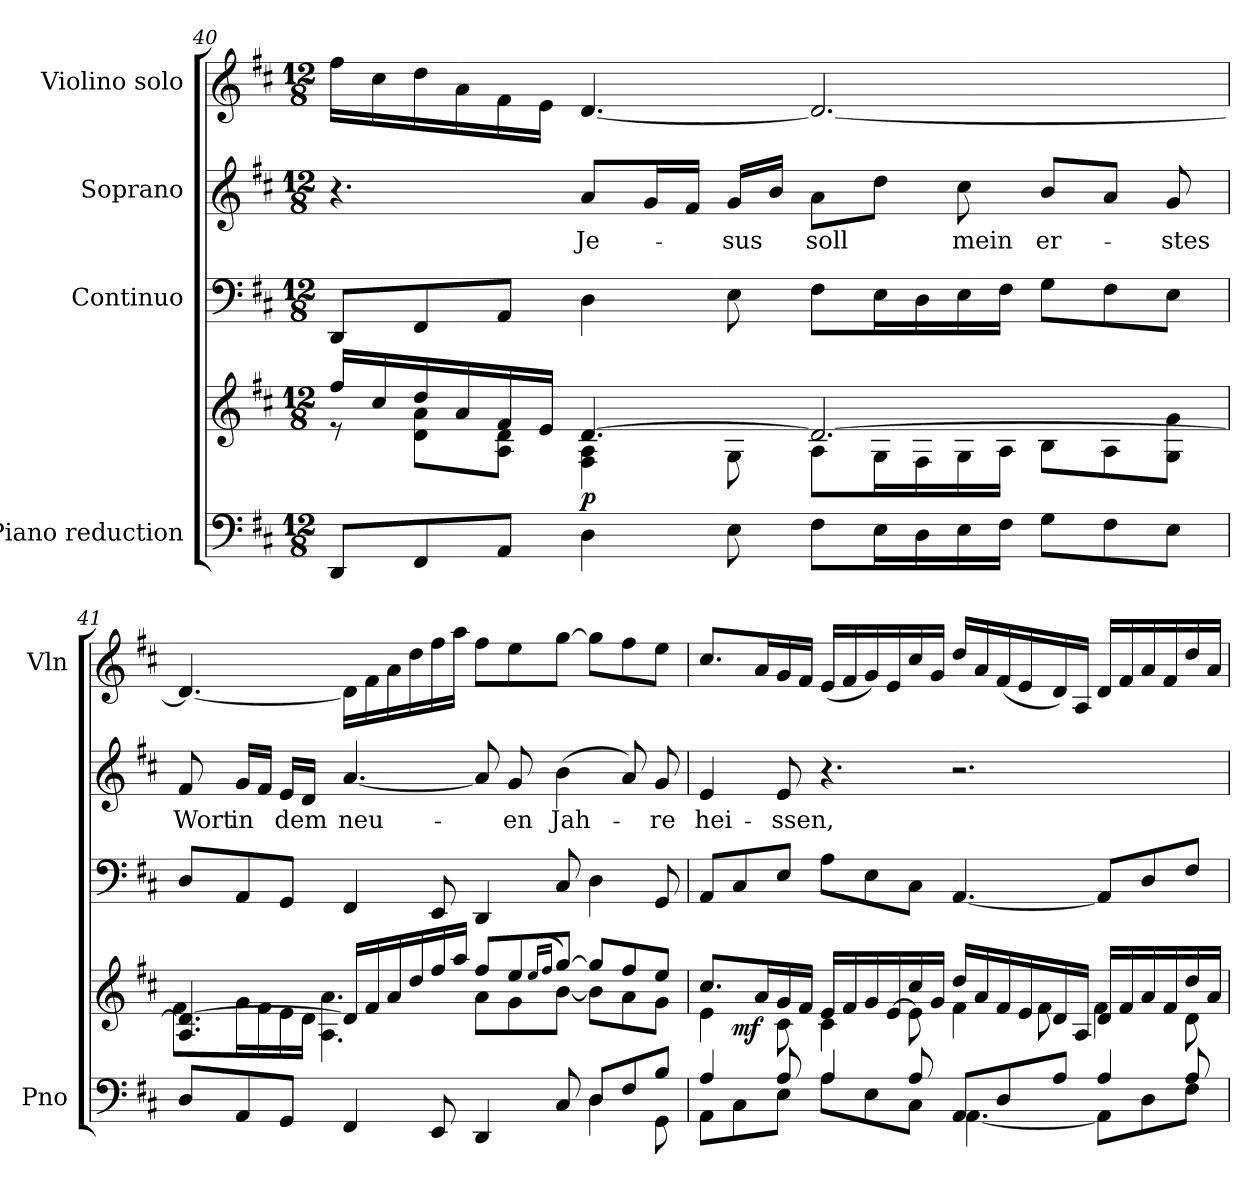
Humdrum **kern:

**kern	**kern	**dynam	**kern	**kern	**text	**kern
*part4	*part4	*part4	*part3	*part2	*part2	*part1
*staff5	*staff4	*staff4/5	*staff3	*staff2	*staff2	*staff1
*I"Piano reduction	*	*	*I"Continuo	*I"Soprano	*	*I"Violino solo
*I'Pno	*	*	*	*	*	*I'Vln
*clefF4	*clefG2	*	*clefF4	*clefG2	*	*clefG2
*k[f#c#]	*k[f#c#]	*	*k[f#c#]	*k[f#c#]	*	*k[f#c#]
*M12/8	*M12/8	*	*M12/8	*M12/8	*	*M12/8
=40	=40	=40	=40	=40	=40	=40
*	*^	*	*	*	*	*
8DD/L	16ff#/LL	8r	.	8DD/L	4.r	.	16ff#\LL
.	16cc#/	.	.	.	.	.	16cc#\
8FF#/	16dd/	8d\ 8a\L	.	8FF#/	.	.	16dd\
.	16a/	.	.	.	.	.	16a\
8AA/J	16f#/	8A\ 8d\J	.	8AA/J	.	.	16f#\
.	16e/JJ	.	.	.	.	.	16e\JJ
!	!	!	!LO:DY:b	!	!	!LO:LY:b	!
4D\	[4.d/	4F#\ 4A\	p	4D\	8a/L	Je-	[4.d/
.	.	.	.	.	16g/L	.	.
.	.	.	.	.	16f#/JJ	.	.
!	!	!	!	!	!	!LO:LY:b	!
8E\	.	8G\	.	8E\	16g/LL	-sus	.
.	.	.	.	.	16b/JJ	.	.
!	!	!	!	!	!	!LO:LY:b	!
8F#\L	2.d/_	8A\L	.	8F#\L	8a\L	soll	2.d/_
16E\L	.	16G\L	.	16E\L	8dd\J	.	.
16D\	.	16F#\	.	16D\	.	.	.
!	!	!	!	!	!	!LO:LY:b	!
16E\	.	16G\	.	16E\	8cc#\	mein	.
16F#\JJ	.	16A\JJ	.	16F#\JJ	.	.	.
!	!	!	!	!	!	!LO:LY:b	!
8G\L	.	8B\L	.	8G\L	8b/L	er-	.
8F#\	.	8A\	.	8F#\	8a/J	.	.
!	!	!	!	!	!	!LO:LY:b	!
8E\J	.	8G\ 8g\J	.	8E\J	8g/	-stes	.
!!LO:LB:g=z
=41	=41	=41	=41	=41	=41	=41	=41
*^	*	*	*	*	*	*	*
!	!	!	!	!	!	!	!LO:LY:b	!
8D/L	2.ryy	4.A/ 4.d/_	8f#\L	.	8D/L	8f#/	Wort	4.d/_
!	!	!	!	!	!	!	!LO:LY:b	!
8AA/	.	.	16g\L	.	8AA/	16g/LL	in	.
.	.	.	16f#\	.	.	16f#/JJ	.	.
!	!	!	!	!	!	!	!LO:LY:b	!
8GG/J	.	.	16e\	.	8GG/J	16e/LL	dem	.
.	.	.	16d\JJ	.	.	16d/JJ	.	.
!	!	!	!	!	!	!	!LO:LY:b	!
4FF#/	.	16d/LL]	4.A\ 4.a\	.	4FF#/	[4.a/	neu-	16d\LL]
.	.	16f#/	.	.	.	.	.	16f#\
.	.	16a/	.	.	.	.	.	16a\
.	.	16dd/	.	.	.	.	.	16dd\
8EE/	.	16ff#/	.	.	8EE/	.	.	16ff#\
.	.	16aa/JJ	.	.	.	.	.	16aa\JJ
4DD/	4.ryy	8ff#/L	8a\L	.	4DD/	8a/]	.	8ff#\L
!	!	!	!	!	!	!	!LO:LY:b	!
.	.	8ee/	8g\	.	.	8g/	-en	8ee\
.	.	(<16qee/LL	.	.	.	.	.	.
.	.	16qff#/JJ	.	.	.	.	.	.
!	!	!	!	!	!	!	!LO:LY:b	!
8C#/	.	[8gg/J)	[8b\J	.	8C#/	(>4b\	Jah-	[8gg\J
8D/L	4D\	8gg/L]	8b\L]	.	4D\	.	.	8gg\L]
8F#/	.	8ff#/	8a\	.	.	8a/)	.	8ff#\
!	!	!	!	!	!	!	!LO:LY:b	!
8B/J	8GG\	8ee/J	8g\J	.	8GG/	8g/	-re	8ee\J
=42	=42	=42	=42	=42	=42	=42	=42	=42
!	!	!	!	!	!	!	!LO:LY:b	!
*	*	*	*^	*	*	*	*	*
4A/	8AA\L	8.cc#/L	4e\	8ryy	.	8AA/L	4e/	hei-	8.cc#/L
!	!	!	!	!	!LO:DY:b	!	!	!	!
.	8C#\	.	.	1ryy	mf	8C#/	.	.	.
.	.	16a/L	.	.	.	.	.	.	16a/L
!	!	!	!	!	!	!	!	!LO:LY:b	!
8A/	8E\J	16g/	8c#\	.	.	8E/J	8e/	-ssen,	16g/
.	.	16f#/JJ	.	.	.	.	.	.	16f#/JJ
4A/	8A\L	16e/LL	4c#\	.	.	8A\L	4.r	.	(<16e/LL
.	.	16f#/	.	.	.	.	.	.	16f#/
.	8E\	16g/	.	.	.	8E\	.	.	16g/)
.	.	[16e/	.	.	.	.	.	.	16e/
8A/	8C#\J	16cc#/	8e\]	.	.	8C#\J	.	.	16cc#/
.	.	16g/JJ	.	.	.	.	.	.	16g/JJ
8AA/L	[4.AA\	16dd/LL	4f#\	.	.	[4.AA/	2.r	.	16dd/LL
.	.	16a/	.	.	.	.	.	.	16a/
8D/	.	16f#/	.	.	.	.	.	.	(<16f#/
.	.	16e/	.	.	.	.	.	.	16e/
8A/J	.	16d/	8f#\	.	.	.	.	.	16d/)
.	.	16A/JJ	.	.	.	.	.	.	16A/JJ
4A/	8AA\L]	16d/LL	4f#\	4.ryy	.	8AA/L]	.	.	16d/LL
.	.	16f#/	.	.	.	.	.	.	16f#/
.	8D\	16a/	.	.	.	8D/	.	.	16a/
.	.	16f#/	.	.	.	.	.	.	16f#/
8A/	8F#\J	16dd/	8d\	.	.	8F#/J	.	.	16dd/
.	.	16a/JJ	.	.	.	.	.	.	16a/JJ
*v	*v	*	*	*	*	*	*	*	*
*	*v	*v	*v	*	*	*	*	*
=	=	=	=	=	=	=
*-	*-	*-	*-	*-	*-	*-
